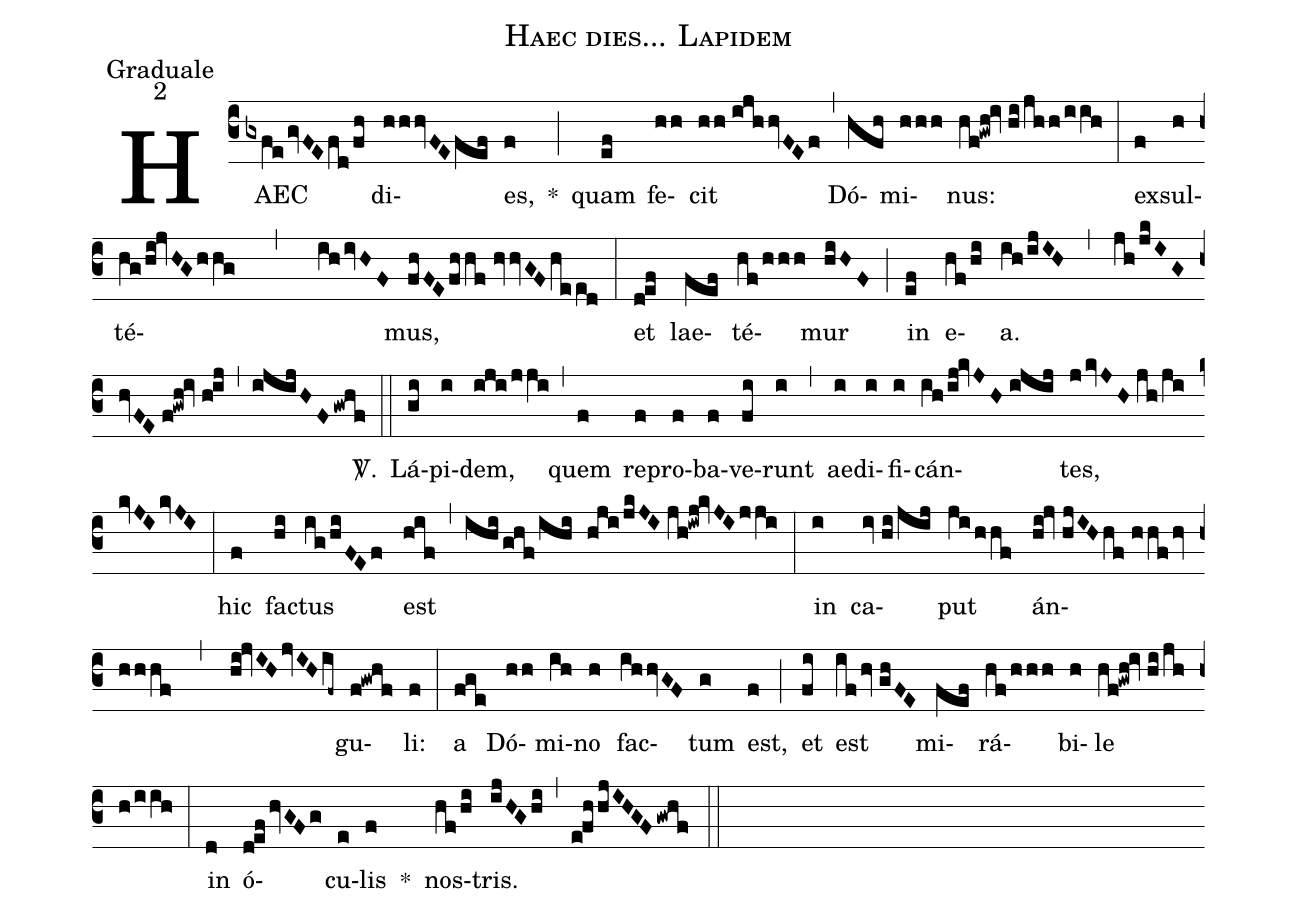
name:Haec dies... Lapidem;
office-part:Graduale;
mode:2;
%%
(c3) HAEC(gxfe/gvFEfd/fh) di(hhhvFE/fef)es,(f) *(;) quam(ef) fe(hh)cit(hh//ijhhvFEf) (,) Dó(hfh)mi(hhh)nus:(hf!gwh!iv//hi/jhh/iih) (:) ex(f)sul(h)té(hg/hi!jvHG/hhg , ih/ivHF)mus,(fhFE/fhhf//hvvGF/heed) (:) et(d!ef) lae(fef)té(hf/hhh)mur(hiHF) (;) in(ef) e(hf/hi)a.(ih/ijIH,jh/jkIG/hvFE//f!gwh!iv//h!ij) (,) (ijijHF/gwhf) <sp>V/</sp>.(::) Lá(gi)pi(i)dem,(iji/jji) (,) quem(f) re(f)pro(f)ba(f)ve(fi)runt(i) (,) ae(i)di(i)fi(i)cán(ih/ij!kvJH//ijij)tes,(jkvJH//jh/ji//kvJI/kvJI) (:) hic(f) fac(hi)tus(ig/hiFEf) est(hif) (,) (ihi/ghf/ihi hji/jkJI//jh!iwj!kvJI/jji) (:) in(i) ca(iv//hi/jij)put(ji/hhf) án(hi!jv//hjIH/hf//hhf/hv//hhhf , hi!jvIH/jvIH/if~)gu(f!gwhf)li:(f) (:) a(fge) Dó(hh)mi(ih)no(h) fac(ihhvGF)tum(g) est,(f) (;) et(fi) est(if/hv//ghFE) mi(fef)rá(hf/hhh)bi(h)le(hf!gwh!iv//hi/jhh/iih) (:) in(d) ó(d!ef/hvGFg)cu(e)lis(f) *() nos(hf/hi)tris.(ijHG/hi) (,) (e!fhhjIHGF/gwhf) (::)
